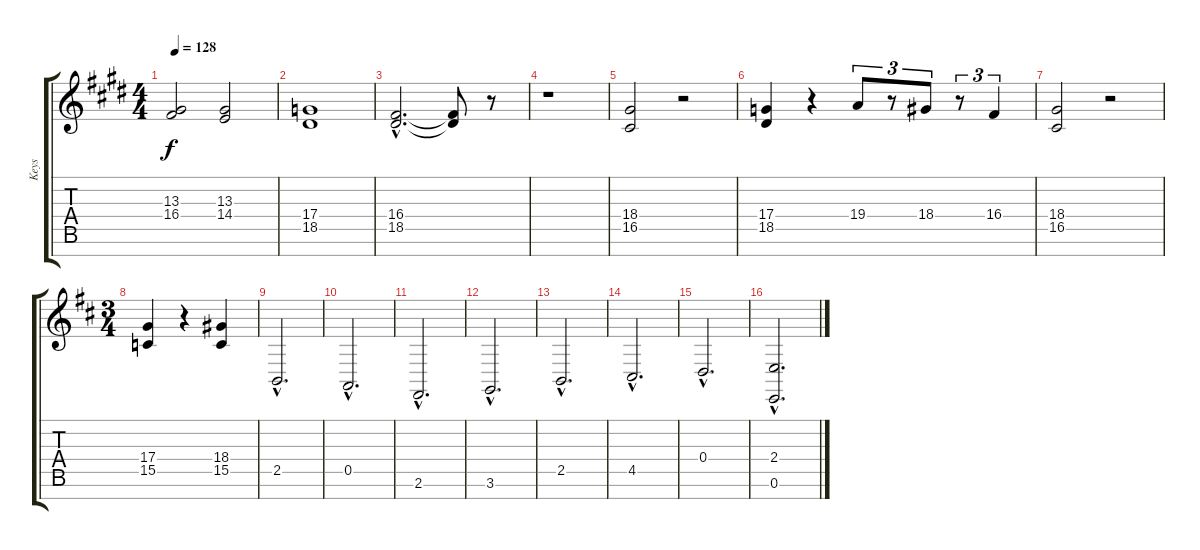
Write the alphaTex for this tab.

\track ("Keys" "Keys") {instrument stringensemble1}
\staff {score tabs}
\tuning (E4 B3 G3 D3 A2 E2 B1) {hide}
\ts (4 4)
\tempo 128
\clef g2
\ks e
(13.3 16.4).2{dy f} (13.3 14.4).2 |
(17.4 18.5).1 |
(16.4{hac} 18.5{hac}).2{d} (16.4{t} 18.5{t}).8 r.8 |
r.1 |
(18.4 16.5).2 r.2 |
(17.4 18.5).4 r.4 19.4.8{tu (3 2)} r.8{tu (3 2)} 18.4.8{tu (3 2)} r.8{tu (3 2)} 16.4.4{tu (3 2)} |
(18.4 16.5).2 r.2 |
\ts (3 4)
\ks d
(17.4 15.5).4 r.4 (18.4 15.5).4 |
2.5{hac}.2{d volume 9 instrument stringensemble1} |
0.5{hac}.2{d} |
2.6{hac}.2{d} |
3.6{hac}.2{d} |
2.5{hac}.2{d} |
4.5{hac}.2{d} |
0.4{hac}.2{d} |
(2.4{hac} 0.6{hac}).2{d}
